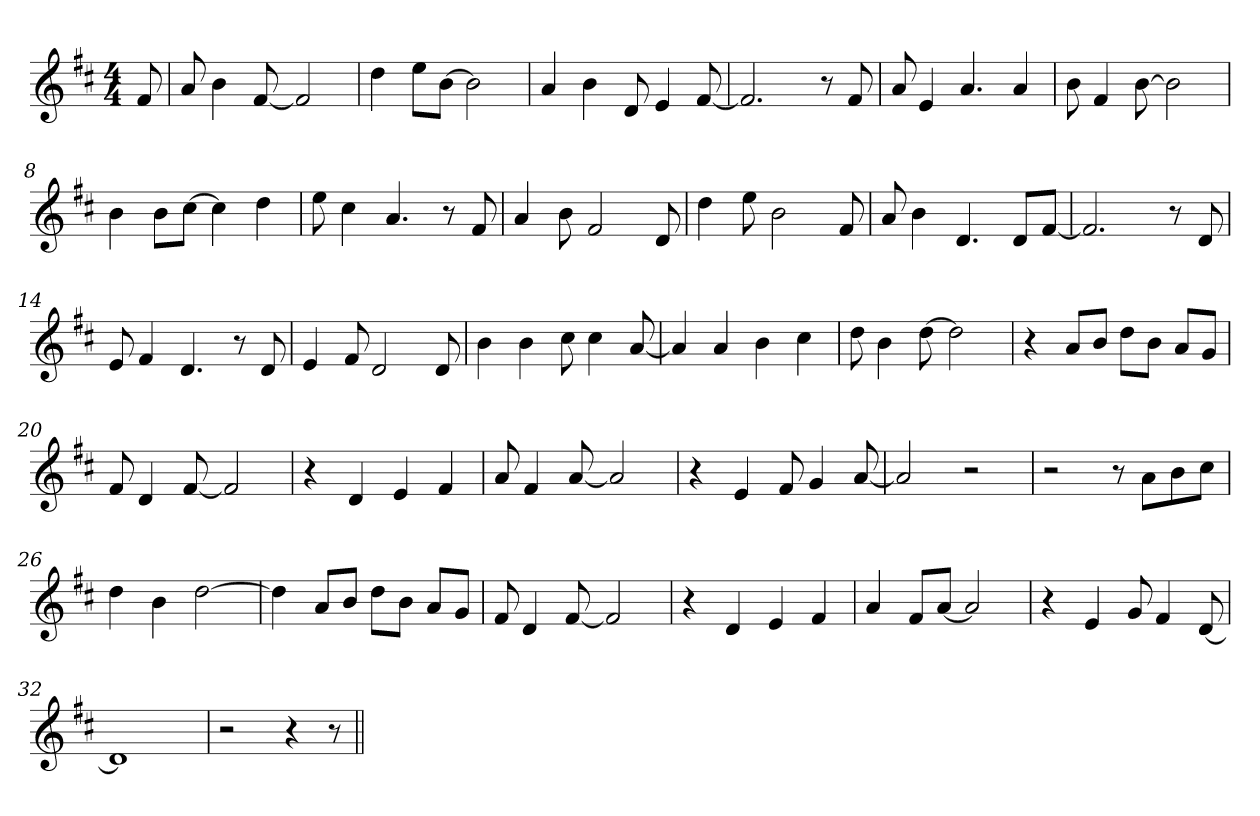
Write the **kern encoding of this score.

**kern
*part1
*staff1
*clefG2
*k[f#c#]
*D:
*M4/4
=1
8f#/
=2
8a/
4b\
[8f#/
2f#/]
=3
4dd\
8ee\L
[8b\J
2b\]
=4
4a/
4b\
8d/
4e/
[8f#/
=5
2.f#/]
8r
8f#/
=6
8a/
4e/
4.a/
4a/
=7
8b\
4f#/
[8b\
2b\]
=8
4b\
8b\L
[8cc#\J
4cc#\]
4dd\
=9
8ee\
4cc#\
4.a/
8r
8f#/
!!LO:LB:g=z
=10
4a/
8b\
2f#/
8d/
=11
4dd\
8ee\
2b\
8f#/
=12
8a/
4b\
4.d/
8d/L
[8f#/J
=13
2.f#/]
8r
8d/
=14
8e/
4f#/
4.d/
8r
8d/
=15
4e/
8f#/
2d/
8d/
=16
4b\
4b\
8cc#\
4cc#\
[8a/
=17
4a/]
4a/
4b\
4cc#\
!!LO:LB:g=z
=18
8dd\
4b\
[8dd\
2dd\]
=19
4r
8a/L
8b/J
8dd\L
8b\J
8a/L
8g/J
=20
8f#/
4d/
[8f#/
2f#/]
=21
4r
4d/
4e/
4f#/
=22
8a/
4f#/
[8a/
2a/]
=23
4r
4e/
8f#/
4g/
[8a/
=24
2a/]
2r
=25
2r
8r
8a\L
8b\
8cc#\J
=26
4dd\
4b\
[2dd\
!!LO:LB:g=z
=27
4dd\]
8a/L
8b/J
8dd\L
8b\J
8a/L
8g/J
=28
8f#/
4d/
[8f#/
2f#/]
=29
4r
4d/
4e/
4f#/
=30
4a/
8f#/L
[8a/J
2a/]
=31
4r
4e/
8g/
4f#/
[8d/
=32
1d]
=33
2r
4r
8r
=||
*-
